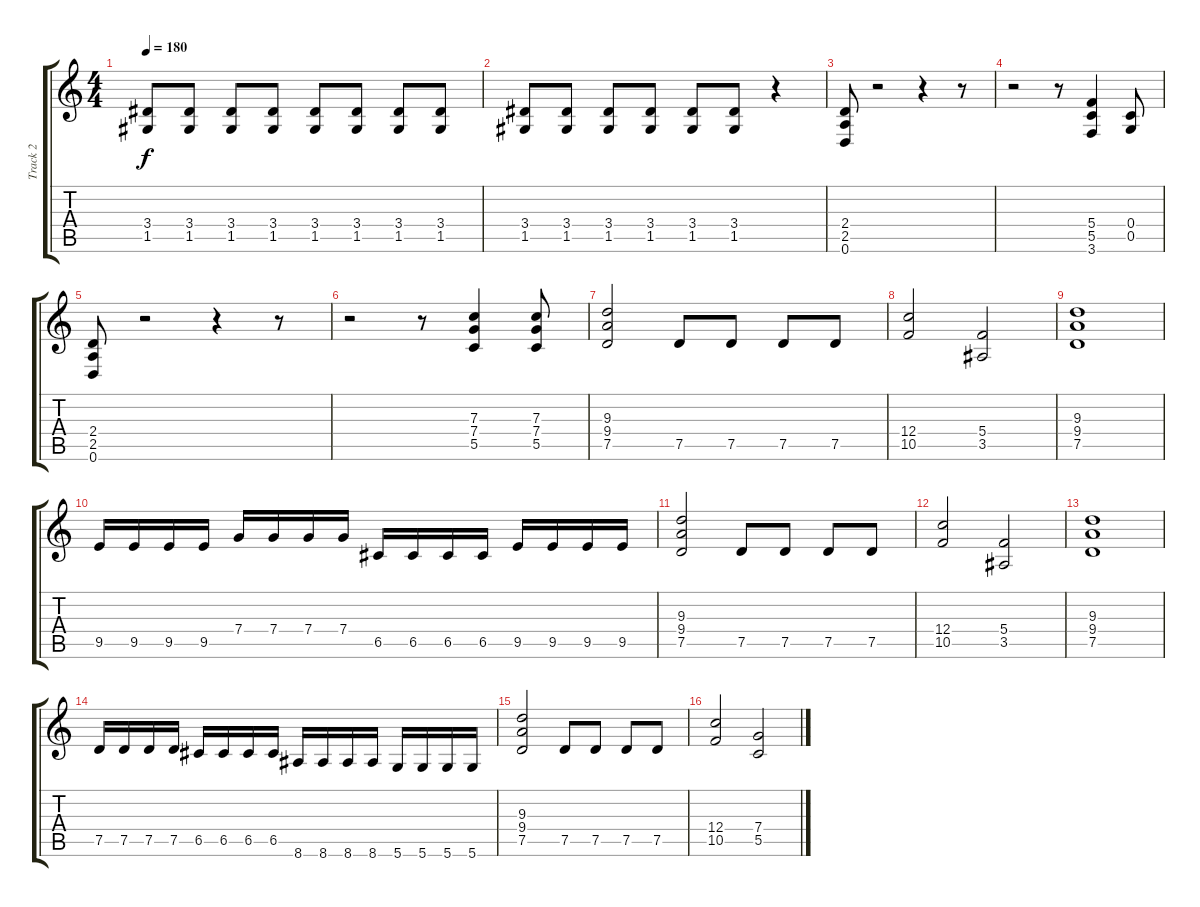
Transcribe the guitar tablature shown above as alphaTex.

\track ("Track 2" "Track 2") {instrument overdrivenguitar}
\staff {score tabs}
\tuning (D4 A3 F3 C3 G2 D2) {hide}
\ts (4 4)
\tempo 180
\clef g2
\ks c
(3.4 1.5).8{dy f} (3.4 1.5).8 (3.4 1.5).8 (3.4 1.5).8 (3.4 1.5).8 (3.4 1.5).8 (3.4 1.5).8 (3.4 1.5).8 |
(3.4 1.5).8 (3.4 1.5).8 (3.4 1.5).8 (3.4 1.5).8 (3.4 1.5).8 (3.4 1.5).8 r.4 |
(2.4 2.5 0.6).8{volume 16} r.2 r.4 r.8 |
r.2 r.8 (5.4 5.5 3.6).4 (0.4 0.5).8 |
(2.4 2.5 0.6).8 r.2 r.4 r.8 |
r.2 r.8 (7.3 7.4 5.5).4 (7.3 7.4 5.5).8 |
(9.3 9.4 7.5).2 7.5.8 7.5.8 7.5.8 7.5.8 |
(12.4 10.5).2 (5.4 3.5).2 |
(9.3 9.4 7.5).1 |
9.5.16 9.5.16 9.5.16 9.5.16 7.4.16 7.4.16 7.4.16 7.4.16 6.5.16 6.5.16 6.5.16 6.5.16 9.5.16 9.5.16 9.5.16 9.5.16 |
(9.3 9.4 7.5).2 7.5.8 7.5.8 7.5.8 7.5.8 |
(12.4 10.5).2 (5.4 3.5).2 |
(9.3 9.4 7.5).1 |
7.5.16 7.5.16 7.5.16 7.5.16 6.5.16 6.5.16 6.5.16 6.5.16 8.6.16 8.6.16 8.6.16 8.6.16 5.6.16 5.6.16 5.6.16 5.6.16 |
(9.3 9.4 7.5).2 7.5.8 7.5.8 7.5.8 7.5.8 |
(12.4 10.5).2 (7.4 5.5).2
